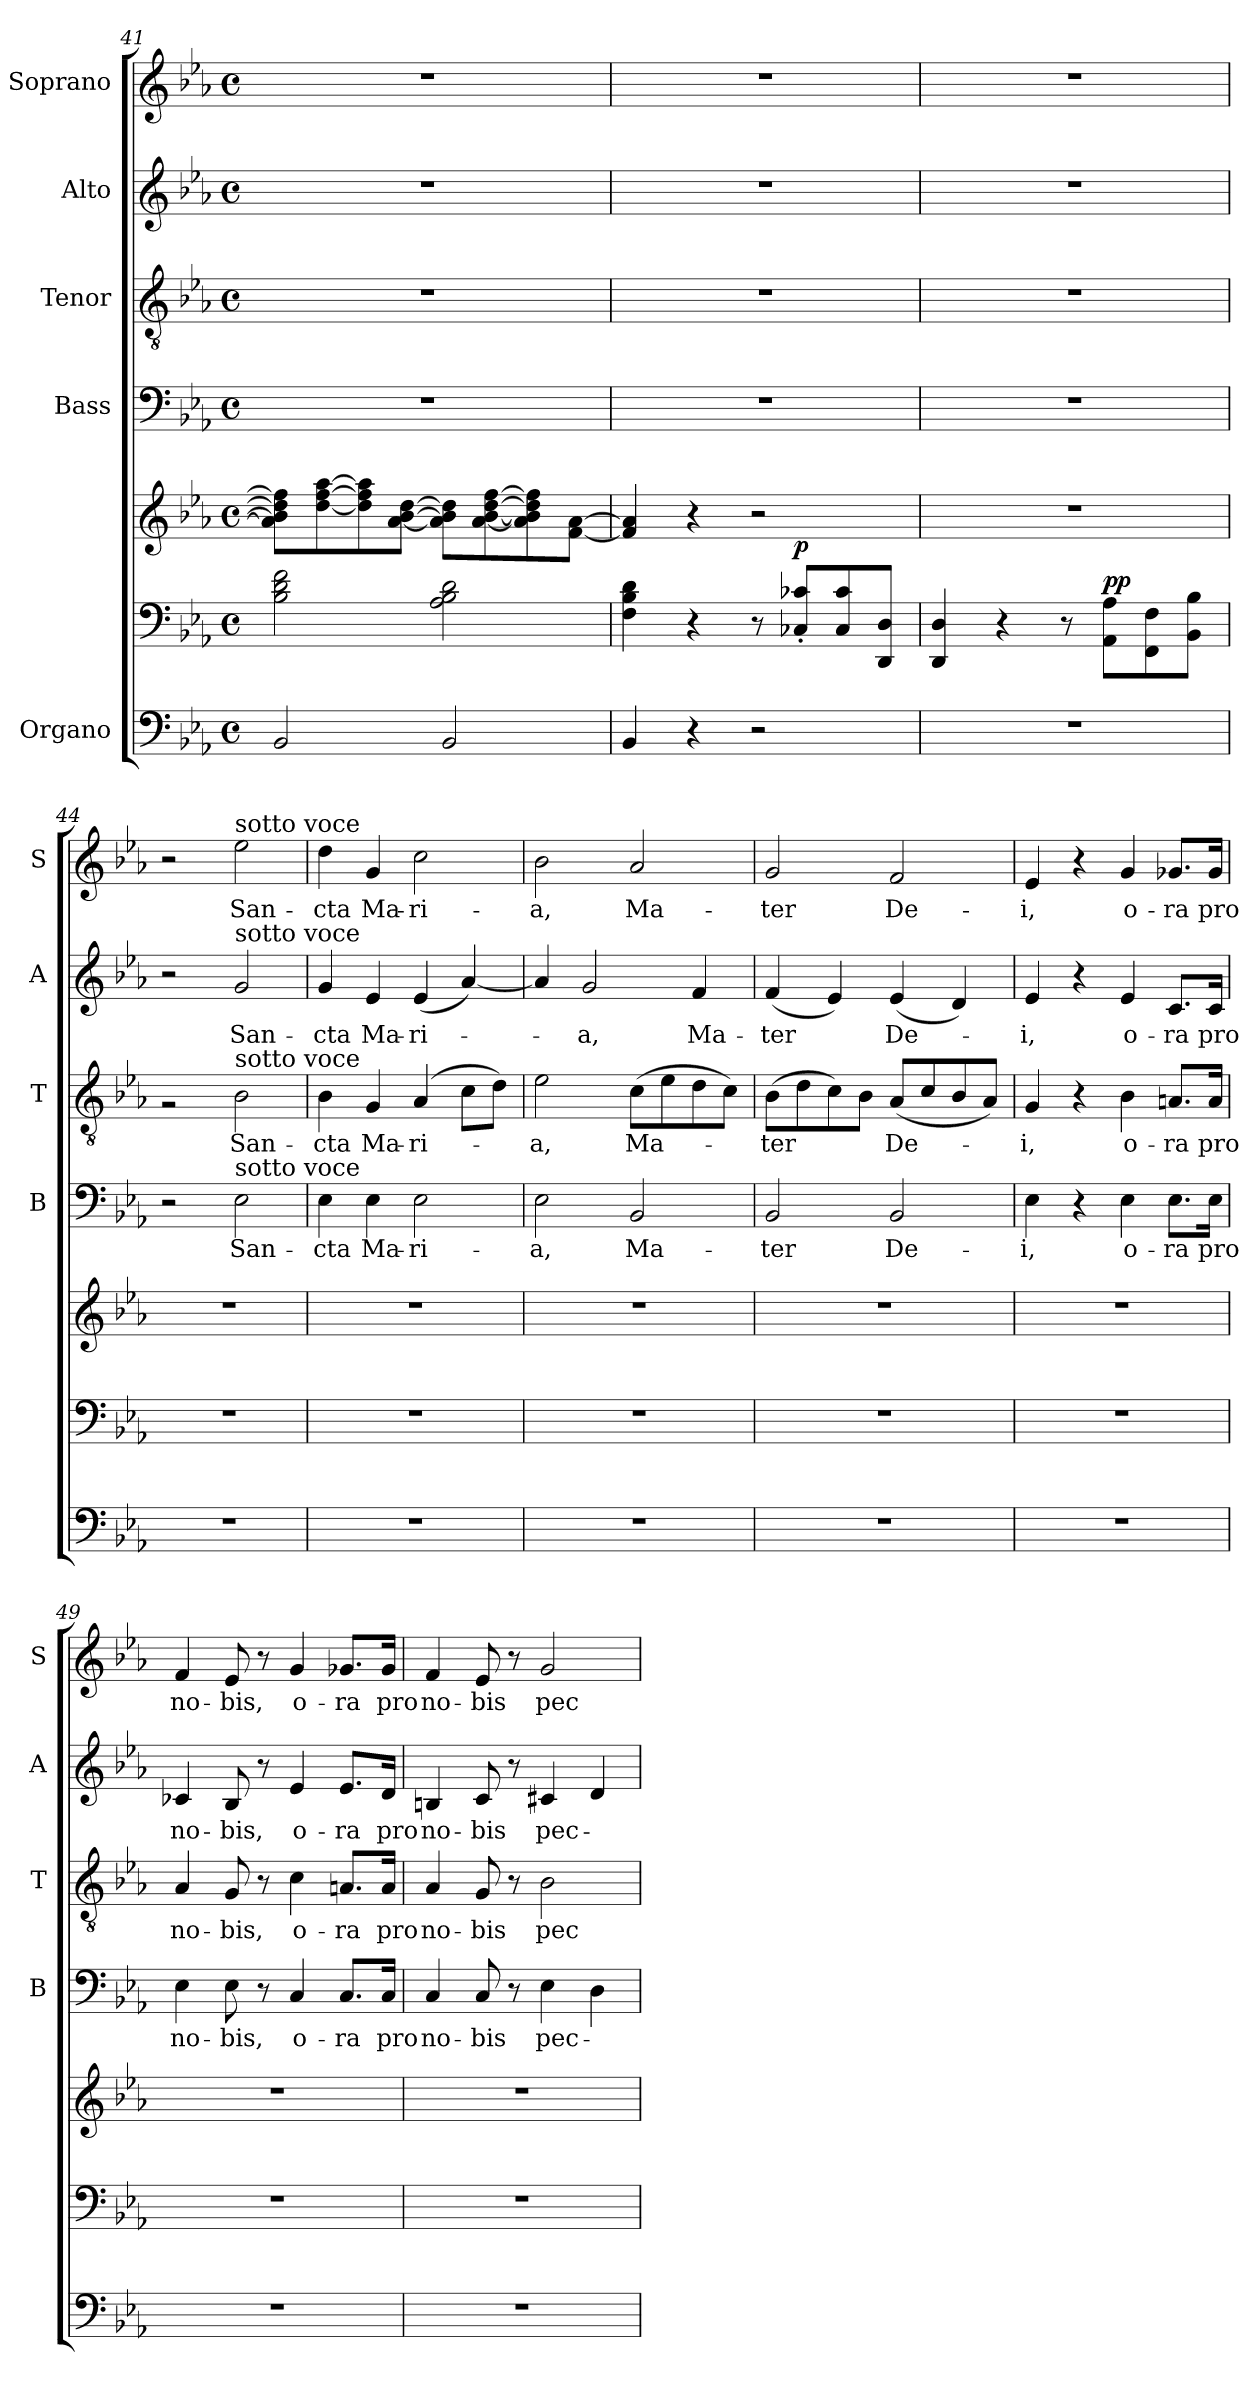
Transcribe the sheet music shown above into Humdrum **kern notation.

**kern	**kern	**kern	**dynam	**kern	**text	**kern	**text	**kern	**text	**kern	**text
*part5	*part5	*part5	*part5	*part4	*part4	*part3	*part3	*part2	*part2	*part1	*part1
*staff7	*staff6	*staff5	*staff5/6/7	*staff4	*staff4	*staff3	*staff3	*staff2	*staff2	*staff1	*staff1
*I"Organo	*	*	*	*I"Bass	*	*I"Tenor	*	*I"Alto	*	*I"Soprano	*
*	*	*	*	*I'B	*	*I'T	*	*I'A	*	*I'S	*
*clefF4	*clefF4	*clefG2	*	*clefF4	*	*clefGv2	*	*clefG2	*	*clefG2	*
*k[b-e-a-]	*k[b-e-a-]	*k[b-e-a-]	*	*k[b-e-a-]	*	*k[b-e-a-]	*	*k[b-e-a-]	*	*k[b-e-a-]	*
*E-:	*E-:	*E-:	*	*E-:	*	*E-:	*	*E-:	*	*E-:	*
*M4/4	*M4/4	*M4/4	*	*M4/4	*	*M4/4	*	*M4/4	*	*M4/4	*
*met(c)	*met(c)	*met(c)	*	*met(c)	*	*met(c)	*	*met(c)	*	*met(c)	*
=41	=41	=41	=41	=41	=41	=41	=41	=41	=41	=41	=41
2BB-/	2B-\ 2d\ 2f\	8a-\] 8b-\] 8dd\] 8ff\]L	.	1r	.	1r	.	1r	.	1r	.
.	.	[8dd\ [8ff\ [8aa-\	.	.	.	.	.	.	.	.	.
.	.	8dd\] 8ff\] 8aa-\]	.	.	.	.	.	.	.	.	.
.	.	[8a-\ [8b-\ [8dd\J	.	.	.	.	.	.	.	.	.
2BB-/	2A-\ 2B-\ 2d\	8a-\] 8b-\] 8dd\]L	.	.	.	.	.	.	.	.	.
.	.	[8a-\ [8b-\ [8dd\ [8ff\	.	.	.	.	.	.	.	.	.
.	.	8a-\] 8b-\] 8dd\] 8ff\]	.	.	.	.	.	.	.	.	.
.	.	[8f\ [8a-\J	.	.	.	.	.	.	.	.	.
!!LO:LB:g=z
=42	=42	=42	=42	=42	=42	=42	=42	=42	=42	=42	=42
*	*	*^	*	*	*	*	*	*	*	*	*
4BB-/	4F\ 4B-\ 4d\	4f/] 4a-/]	2ryy	.	1r	.	1r	.	1r	.	1r	.
4r	4r	4r	.	.	.	.	.	.	.	.	.	.
2r	8r	2r	8ryy	.	.	.	.	.	.	.	.	.
!	!	!	!	!LO:DY:b	!	!	!	!	!	!	!	!
.	8C-X/'< 8c-X/'<L	.	4.ryy	p	.	.	.	.	.	.	.	.
.	8C-/ 8c-/	.	.	.	.	.	.	.	.	.	.	.
.	8DD/ 8D/J	.	.	.	.	.	.	.	.	.	.	.
*	*	*v	*v	*	*	*	*	*	*	*	*	*
=43	=43	=43	=43	=43	=43	=43	=43	=43	=43	=43	=43
1r	4DD/ 4D/	1r	.	1r	.	1r	.	1r	.	1r	.
.	4r	.	.	.	.	.	.	.	.	.	.
.	8r	.	.	.	.	.	.	.	.	.	.
!	!	!	!LO:DY:a=2	!	!	!	!	!	!	!	!
.	8AA-\ 8A-\L	.	pp	.	.	.	.	.	.	.	.
.	8FF\ 8F\	.	.	.	.	.	.	.	.	.	.
.	8BB-\ 8B-\J	.	.	.	.	.	.	.	.	.	.
=44	=44	=44	=44	=44	=44	=44	=44	=44	=44	=44	=44
1r	1r	1r	.	2r	.	2rG	.	2r	.	2r	.
!	!	!	!	!	!	!	!	!	!	!LO:TX:a:t=sotto voce	!
!	!	!	!	!	!	!	!	!LO:TX:a:t=sotto voce	!	!	!
!	!	!	!	!	!	!LO:TX:a:t=sotto voce	!	!	!	!	!
!	!	!	!	!LO:TX:a:t=sotto voce	!	!	!	!	!	!	!
!	!	!	!	!	!LO:LY:b	!	!LO:LY:b	!	!LO:LY:b	!	!LO:LY:b
.	.	.	.	2E-\	San-	2B-\	San-	2g/	San-	2ee-\	San-
=45	=45	=45	=45	=45	=45	=45	=45	=45	=45	=45	=45
!	!	!	!	!	!LO:LY:b	!	!LO:LY:b	!	!LO:LY:b	!	!LO:LY:b
1r	1r	1r	.	4E-\	-cta	4B-\	-cta	4g/	-cta	4dd\	-cta
!	!	!	!	!	!LO:LY:b	!	!LO:LY:b	!	!LO:LY:b	!	!LO:LY:b
.	.	.	.	4E-\	Ma-	4G/	Ma-	4e-/	Ma-	4g/	Ma-
!	!	!	!	!	!LO:LY:b	!	!LO:LY:b	!	!LO:LY:b	!	!LO:LY:b
.	.	.	.	2E-\	-ri-	(4A-/	-ri-	(<4e-/	-ri-	2cc\	-ri-
.	.	.	.	.	.	8c\L	.	[4a-/)	.	.	.
.	.	.	.	.	.	8d\J)	.	.	.	.	.
=46	=46	=46	=46	=46	=46	=46	=46	=46	=46	=46	=46
!	!	!	!	!	!LO:LY:b	!	!LO:LY:b	!	!	!	!LO:LY:b
1r	1r	1r	.	2E-\	-a,	2e-\	-a,	4a-/]	.	2b-\	-a,
!	!	!	!	!	!	!	!	!	!LO:LY:b	!	!
.	.	.	.	.	.	.	.	2g/	-a,	.	.
!	!	!	!	!	!LO:LY:b	!	!LO:LY:b	!	!	!	!LO:LY:b
.	.	.	.	2BB-/	Ma-	(>8c\L	Ma-	.	.	2a-/	Ma-
.	.	.	.	.	.	8e-\	.	.	.	.	.
!	!	!	!	!	!	!	!	!	!LO:LY:b	!	!
.	.	.	.	.	.	8d\	.	4f/	Ma-	.	.
.	.	.	.	.	.	8c\J)	.	.	.	.	.
=47	=47	=47	=47	=47	=47	=47	=47	=47	=47	=47	=47
!	!	!	!	!	!LO:LY:b	!	!LO:LY:b	!	!LO:LY:b	!	!LO:LY:b
1r	1r	1r	.	2BB-/	-ter	(>8B-\L	-ter	(<4f/	-ter	2g/	-ter
.	.	.	.	.	.	8d\	.	.	.	.	.
.	.	.	.	.	.	8c\)	.	4e-/)	.	.	.
.	.	.	.	.	.	8B-\J	.	.	.	.	.
!	!	!	!	!	!LO:LY:b	!	!LO:LY:b	!	!LO:LY:b	!	!LO:LY:b
.	.	.	.	2BB-/	De-	(<8A-/L	De-	(<4e-/	De-	2f/	De-
.	.	.	.	.	.	8c/	.	.	.	.	.
.	.	.	.	.	.	8B-/	.	4d/)	.	.	.
.	.	.	.	.	.	8A-/J)	.	.	.	.	.
!!LO:PB:g=z
=48	=48	=48	=48	=48	=48	=48	=48	=48	=48	=48	=48
!	!	!	!	!	!LO:LY:b	!	!LO:LY:b	!	!LO:LY:b	!	!LO:LY:b
1r	1r	1r	.	4E-\	i,	4G/	i,	4e-/	-i,	4e-/	-i,
.	.	.	.	4r	.	4r	.	4r	.	4r	.
!	!	!	!	!	!LO:LY:b	!	!LO:LY:b	!	!LO:LY:b	!	!LO:LY:b
.	.	.	.	4E-\	o-	4B-\	o-	4e-/	o-	4g/	o-
!	!	!	!	!	!LO:LY:b	!	!LO:LY:b	!	!LO:LY:b	!	!LO:LY:b
.	.	.	.	8.E-\L	-ra	8.An/L	-ra	8.c/L	-ra	8.g-X/L	-ra
!	!	!	!	!	!LO:LY:b	!	!LO:LY:b	!	!LO:LY:b	!	!LO:LY:b
.	.	.	.	16E-\Jk	pro	16A/Jk	pro	16c/Jk	pro	16g-/Jk	pro
=49	=49	=49	=49	=49	=49	=49	=49	=49	=49	=49	=49
!	!	!	!	!	!LO:LY:b	!	!LO:LY:b	!	!LO:LY:b	!	!LO:LY:b
1r	1r	1r	.	4E-\	no-	4A-/	no-	4c-X/	no-	4f/	no-
!	!	!	!	!	!LO:LY:b	!	!LO:LY:b	!	!LO:LY:b	!	!LO:LY:b
.	.	.	.	8E-\	-bis,	8G/	-bis,	8B-/	-bis,	8e-/	-bis,
.	.	.	.	8r	.	8r	.	8r	.	8r	.
!	!	!	!	!	!LO:LY:b	!	!LO:LY:b	!	!LO:LY:b	!	!LO:LY:b
.	.	.	.	4C/	o-	4c\	o-	4e-/	o-	4g/	o-
!	!	!	!	!	!LO:LY:b	!	!LO:LY:b	!	!LO:LY:b	!	!LO:LY:b
.	.	.	.	8.C/L	-ra	8.An/L	-ra	8.e-/L	-ra	8.g-X/L	-ra
!	!	!	!	!	!LO:LY:b	!	!LO:LY:b	!	!LO:LY:b	!	!LO:LY:b
.	.	.	.	16C/Jk	pro	16A/Jk	pro	16d/Jk	pro	16g-/Jk	pro
=50	=50	=50	=50	=50	=50	=50	=50	=50	=50	=50	=50
!	!	!	!	!	!LO:LY:b	!	!LO:LY:b	!	!LO:LY:b	!	!LO:LY:b
1r	1r	1r	.	4C/	no-	4A-/	no-	4Bn/	no-	4f/	no-
!	!	!	!	!	!LO:LY:b	!	!LO:LY:b	!	!LO:LY:b	!	!LO:LY:b
.	.	.	.	8C/	-bis	8G/	-bis	8c/	-bis	8e-/	-bis
.	.	.	.	8r	.	8r	.	8r	.	8r	.
!	!	!	!	!	!LO:LY:b	!	!LO:LY:b	!	!LO:LY:b	!	!LO:LY:b
.	.	.	.	4E-\	pec-	2B-\	pec-	4c#X/	pec-	2g/	pec-
.	.	.	.	4D\	.	.	.	4d/	.	.	.
=	=	=	=	=	=	=	=	=	=	=	=
*-	*-	*-	*-	*-	*-	*-	*-	*-	*-	*-	*-
